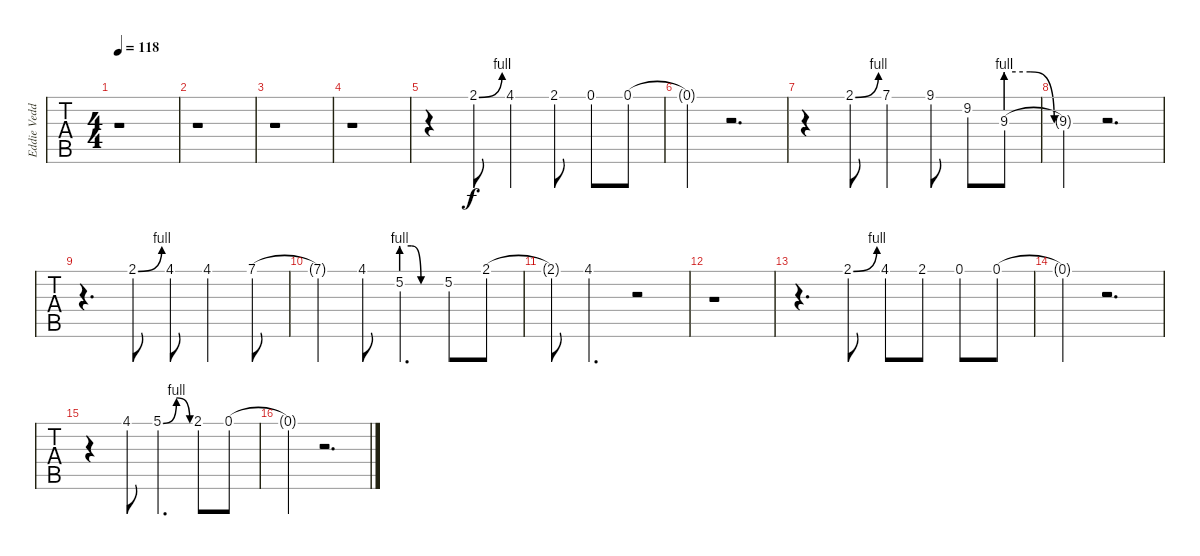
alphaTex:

\track ("Eddie Vedder" "Eddie Vedd") {instrument lead2sawtooth}
\staff {tabs}
\tuning (E4 B3 G3 D3 A2 E2) {hide}
\ts (4 4)
\tempo 118
\clef g2
\ks c
r.1{dy f} |
r.1 |
r.1 |
r.1 |
r.4 2.1{be (bend 0 0 60 4)}.8 4.1.4 2.1.8 0.1.8 0.1.8 |
0.1{t}.4 r.2{d} |
r.4 2.1{be (bend 0 0 60 4)}.8 7.1.4 9.1.8 9.2.8 9.3{be (custom 0 4 15 4 30 0 60 0)}.8 |
9.3{t}.4 r.2{d} |
r.4{d} 2.1{be (bend 0 0 60 4)}.8 4.1.8 4.1.4 7.1.8 |
7.1{t}.4 4.1.8 5.2{be (custom 0 4 15 4 30 0 60 0)}.4{d} 5.2.8 2.1.8 |
2.1{t}.8 4.1.4{d} r.2 |
r.1 |
r.4{d} 2.1{be (bend 0 0 60 4)}.8 4.1.8 2.1.8 0.1.8 0.1.8 |
0.1{t}.4 r.2{d} |
r.4 4.1.8 5.1{be (bendrelease 0 0 15 4 45 4 60 0)}.4{d} 2.1.8 0.1.8 |
0.1{t}.4 r.2{d}
